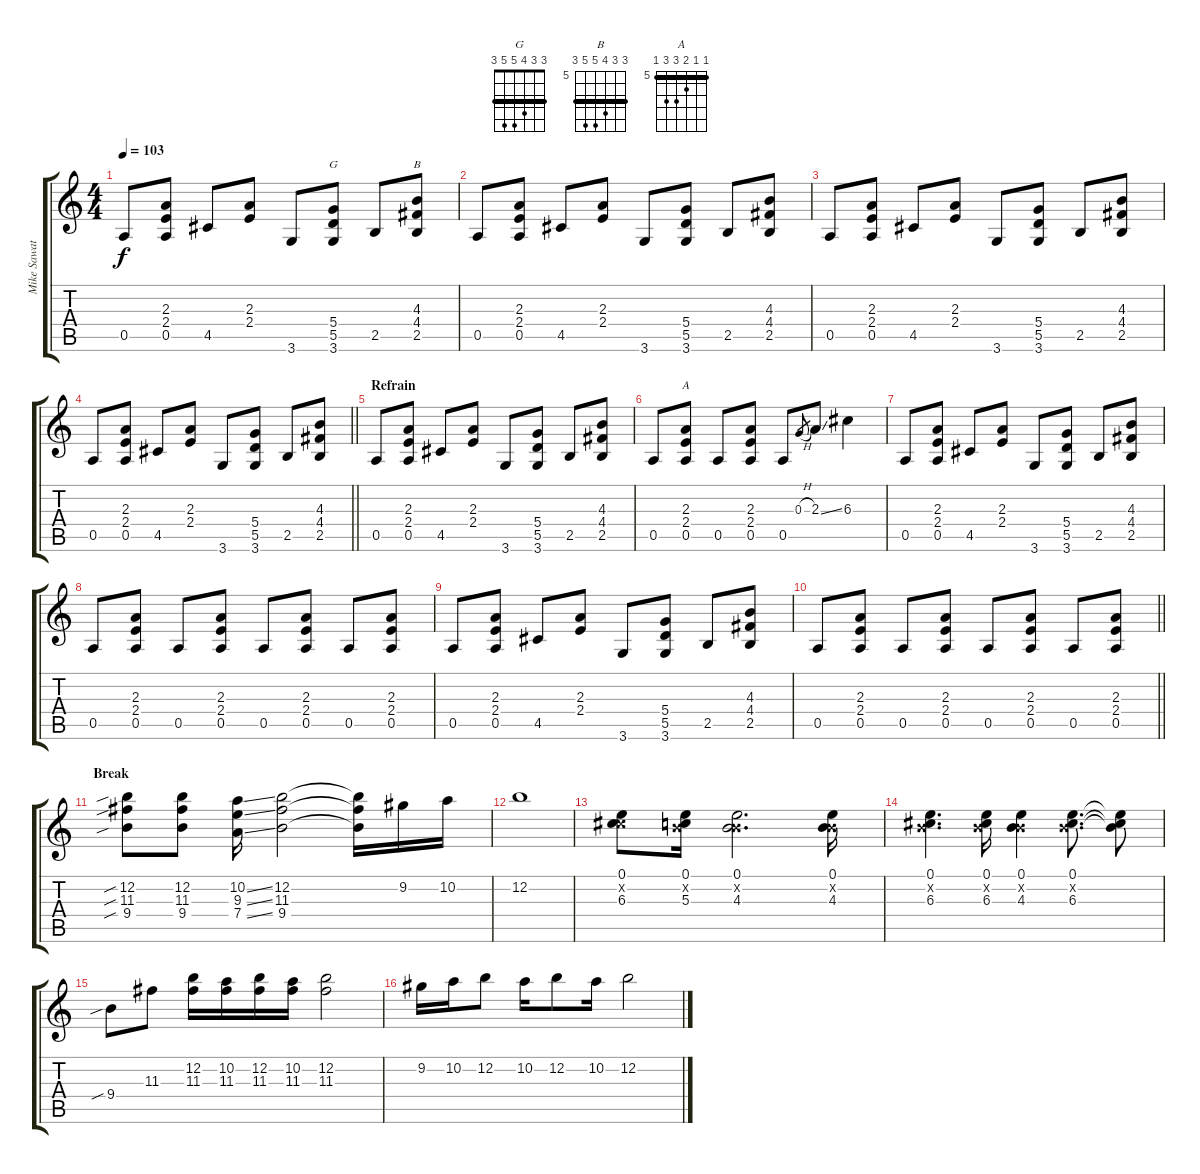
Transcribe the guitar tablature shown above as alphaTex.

\track ("Mike Sawatzky" "Mike Sawat") {instrument electricguitarclean}
\staff {score tabs}
\tuning (E4 B3 G3 D3 A2 E2) {hide}
\chord ("G" 3 3 4 5 5 3) {barre 3}
\chord ("B" 7 7 8 9 9 7) {firstfret 5 barre 7}
\chord ("A" 5 5 6 7 7 5) {firstfret 5 barre 5}
\ts (4 4)
\tempo 103
\clef g2
\ks c
0.5.8{dy f} (2.3 2.4 0.5).8 4.5.8 (2.3 2.4).8 3.6.8 (5.4 5.5 3.6).8{ch "G"} 2.5.8 (4.3 4.4 2.5).8{ch "B"} |
0.5.8 (2.3 2.4 0.5).8 4.5.8 (2.3 2.4).8 3.6.8 (5.4 5.5 3.6).8 2.5.8 (4.3 4.4 2.5).8 |
0.5.8 (2.3 2.4 0.5).8 4.5.8 (2.3 2.4).8 3.6.8 (5.4 5.5 3.6).8 2.5.8 (4.3 4.4 2.5).8 |
\barLineRight lightlight
0.5.8 (2.3 2.4 0.5).8 4.5.8 (2.3 2.4).8 3.6.8 (5.4 5.5 3.6).8 2.5.8 (4.3 4.4 2.5).8 |
\section ("" "Refrain")
0.5.8 (2.3 2.4 0.5).8 4.5.8 (2.3 2.4).8 3.6.8 (5.4 5.5 3.6).8 2.5.8 (4.3 4.4 2.5).8 |
0.5.8 (2.3 2.4 0.5).8{ch "A"} 0.5.8 (2.3 2.4 0.5).8 0.5.8 0.3{h}.8{gr} 2.3{ss}.8 6.3.4 |
0.5.8 (2.3 2.4 0.5).8 4.5.8 (2.3 2.4).8 3.6.8 (5.4 5.5 3.6).8 2.5.8 (4.3 4.4 2.5).8 |
0.5.8 (2.3 2.4 0.5).8 0.5.8 (2.3 2.4 0.5).8 0.5.8 (2.3 2.4 0.5).8 0.5.8 (2.3 2.4 0.5).8 |
0.5.8 (2.3 2.4 0.5).8 4.5.8 (2.3 2.4).8 3.6.8 (5.4 5.5 3.6).8 2.5.8 (4.3 4.4 2.5).8 |
\barLineRight lightlight
0.5.8 (2.3 2.4 0.5).8 0.5.8 (2.3 2.4 0.5).8 0.5.8 (2.3 2.4 0.5).8 0.5.8 (2.3 2.4 0.5).8 |
\section ("" "Break")
(12.2{sib} 11.3{sib} 9.4{sib}).8{instrument distortionguitar} (12.2 11.3 9.4).8 (10.2{ss} 9.3{ss} 7.4{ss}).16 (12.2 11.3 9.4).2 (12.2{t} 11.3{t} 9.4{t}).16 9.2.16 10.2.16 |
12.2.1 |
(0.1 1.2{x} 6.3).8 (0.1 0.2{x} 5.3).16 (0.1 0.2{x} 4.3).2{d} (0.1 0.2{x} 4.3).16 |
(0.1 0.2{x} 6.3).4{d} (0.1 0.2{x} 6.3).16 (0.1 0.2{x} 4.3).4 (0.1 0.2{x} 6.3).8{d} (0.1{t} 0.2{t} 6.3{t}).8 |
9.4{sib}.8 11.3.8 (12.2 11.3).16 (10.2 11.3).16 (12.2 11.3).16 (10.2 11.3).16 (12.2 11.3).2 |
9.2.16 10.2.16 12.2.8 10.2.16 12.2.8 10.2.16 12.2.2
